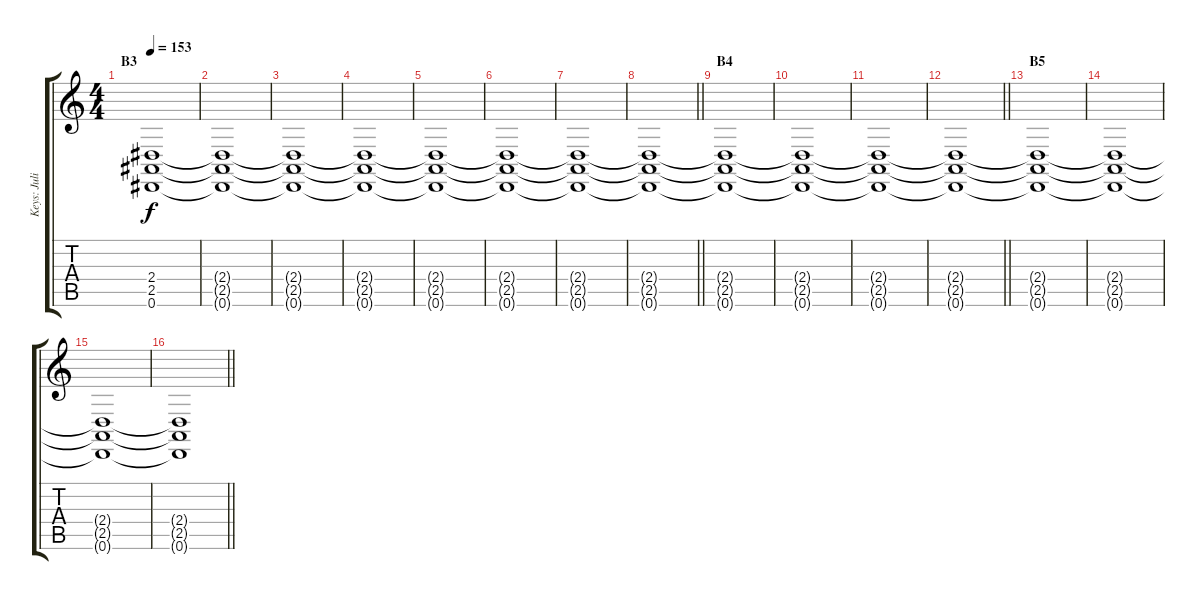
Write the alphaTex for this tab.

\track ("Keys: Julie" "Keys: Juli") {instrument synthstrings1}
\staff {score tabs}
\tuning (Eb4 Bb3 Gb3 Db3 Ab2 Eb2) {hide}
\ts (4 4)
\section ("" "B3")
\tempo 153
\clef g2
\ks c
(2.4{t} 2.5{t} 0.6{t}).1{dy f} |
(2.4{t} 2.5{t} 0.6{t}).1 |
(2.4{t} 2.5{t} 0.6{t}).1 |
(2.4{t} 2.5{t} 0.6{t}).1 |
(2.4{t} 2.5{t} 0.6{t}).1 |
(2.4{t} 2.5{t} 0.6{t}).1 |
(2.4{t} 2.5{t} 0.6{t}).1 |
\barLineRight lightlight
(2.4{t} 2.5{t} 0.6{t}).1 |
\section ("" "B4")
(2.4{t} 2.5{t} 0.6{t}).1 |
(2.4{t} 2.5{t} 0.6{t}).1 |
(2.4{t} 2.5{t} 0.6{t}).1 |
\barLineRight lightlight
(2.4{t} 2.5{t} 0.6{t}).1 |
\section ("" "B5")
(2.4{t} 2.5{t} 0.6{t}).1 |
(2.4{t} 2.5{t} 0.6{t}).1 |
(2.4{t} 2.5{t} 0.6{t}).1 |
\barLineRight lightlight
(2.4{t} 2.5{t} 0.6{t}).1
